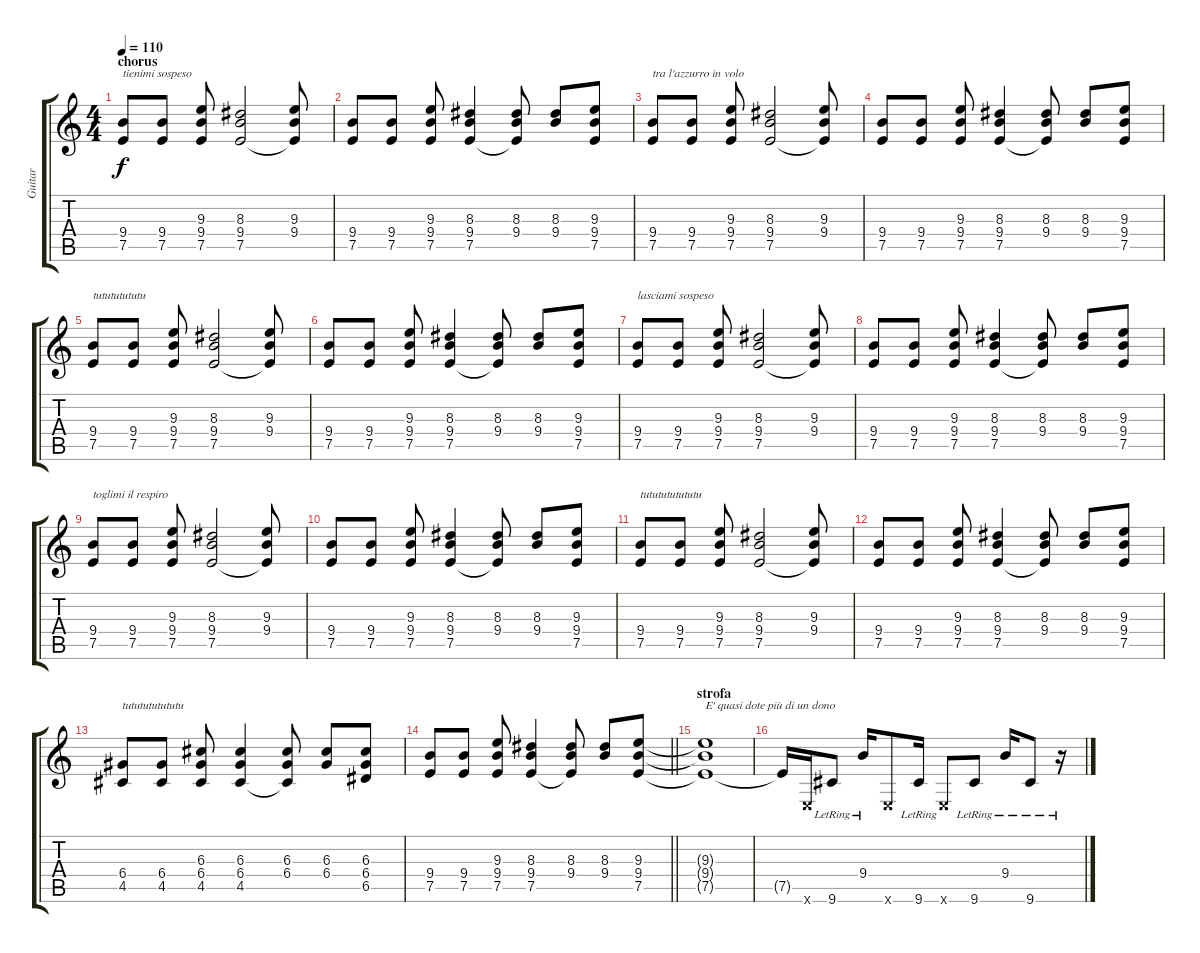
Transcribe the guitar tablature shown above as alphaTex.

\track ("Guitar" "Guitar") {instrument distortionguitar}
\staff {score tabs}
\tuning (E4 B3 G3 D3 A2 E2) {hide}
\ts (4 4)
\section ("" "chorus")
\tempo 110
\clef g2
\ks c
(9.4 7.5).8{txt "tienimi sospeso" dy f} (9.4 7.5).8 (9.3 9.4 7.5).8 (8.3 9.4 7.5).2 (9.3 9.4 7.5{t}).8 |
(9.4 7.5).8 (9.4 7.5).8 (9.3 9.4 7.5).8 (8.3 9.4 7.5).4 (8.3 9.4 7.5{t}).8 (8.3 9.4).8 (9.3 9.4 7.5).8 |
(9.4 7.5).8{txt "tra l'azzurro in volo"} (9.4 7.5).8 (9.3 9.4 7.5).8 (8.3 9.4 7.5).2 (9.3 9.4 7.5{t}).8 |
(9.4 7.5).8 (9.4 7.5).8 (9.3 9.4 7.5).8 (8.3 9.4 7.5).4 (8.3 9.4 7.5{t}).8 (8.3 9.4).8 (9.3 9.4 7.5).8 |
(9.4 7.5).8{txt "tutututututu"} (9.4 7.5).8 (9.3 9.4 7.5).8 (8.3 9.4 7.5).2 (9.3 9.4 7.5{t}).8 |
(9.4 7.5).8 (9.4 7.5).8 (9.3 9.4 7.5).8 (8.3 9.4 7.5).4 (8.3 9.4 7.5{t}).8 (8.3 9.4).8 (9.3 9.4 7.5).8 |
(9.4 7.5).8{txt "lasciami sospeso"} (9.4 7.5).8 (9.3 9.4 7.5).8 (8.3 9.4 7.5).2 (9.3 9.4 7.5{t}).8 |
(9.4 7.5).8 (9.4 7.5).8 (9.3 9.4 7.5).8 (8.3 9.4 7.5).4 (8.3 9.4 7.5{t}).8 (8.3 9.4).8 (9.3 9.4 7.5).8 |
(9.4 7.5).8{txt "toglimi il respiro"} (9.4 7.5).8 (9.3 9.4 7.5).8 (8.3 9.4 7.5).2 (9.3 9.4 7.5{t}).8 |
(9.4 7.5).8 (9.4 7.5).8 (9.3 9.4 7.5).8 (8.3 9.4 7.5).4 (8.3 9.4 7.5{t}).8 (8.3 9.4).8 (9.3 9.4 7.5).8 |
(9.4 7.5).8{txt "tututututututu"} (9.4 7.5).8 (9.3 9.4 7.5).8 (8.3 9.4 7.5).2 (9.3 9.4 7.5{t}).8 |
(9.4 7.5).8 (9.4 7.5).8 (9.3 9.4 7.5).8 (8.3 9.4 7.5).4 (8.3 9.4 7.5{t}).8 (8.3 9.4).8 (9.3 9.4 7.5).8 |
(6.4 4.5).8{txt "tututututututu"} (6.4 4.5).8 (6.3 6.4 4.5).8 (6.3 6.4 4.5).4 (6.3 6.4 4.5{t}).8 (6.3 6.4).8 (6.3 6.4 6.5).8 |
\barLineRight lightlight
(9.4 7.5).8 (9.4 7.5).8 (9.3 9.4 7.5).8 (8.3 9.4 7.5).4 (8.3 9.4 7.5{t}).8 (8.3 9.4).8 (9.3 9.4 7.5).8 |
\section ("" "strofa")
(9.3{t} 9.4{t} 7.5{t}).1{txt "E' quasi dote più di un dono"} |
7.5{t}.16 0.6{x}.16 9.6{lr}.8 9.4{lr}.16 0.6{x}.8 9.6{lr}.16 0.6{x}.8 9.6{lr}.8 9.4{lr}.16 9.6{lr}.8 r.16
